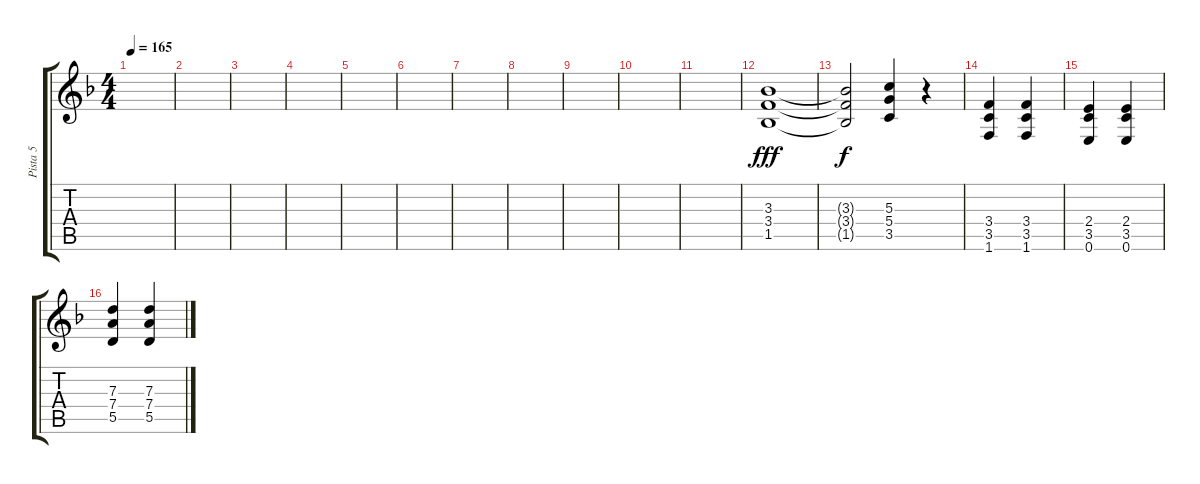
\track ("Pista 5" "Pista 5") {instrument overdrivenguitar}
\staff {score tabs}
\tuning (E4 B3 G3 D3 A2 E2) {hide}
\ts (4 4)
\tempo 165
\clef g2
\ks f
|
|
|
|
|
|
|
|
|
|
|
(3.3 3.4 1.5).1{dy fff volume 10} |
(3.3{t} 3.4{t} 1.5{t}).2{dy f} (5.3 5.4 3.5).4 r.4 |
(3.4 3.5 1.6).4 (3.4 3.5 1.6).4 |
(2.4 3.5 0.6).4 (2.4 3.5 0.6).4 |
(7.3 7.4 5.5).4 (7.3 7.4 5.5).4
